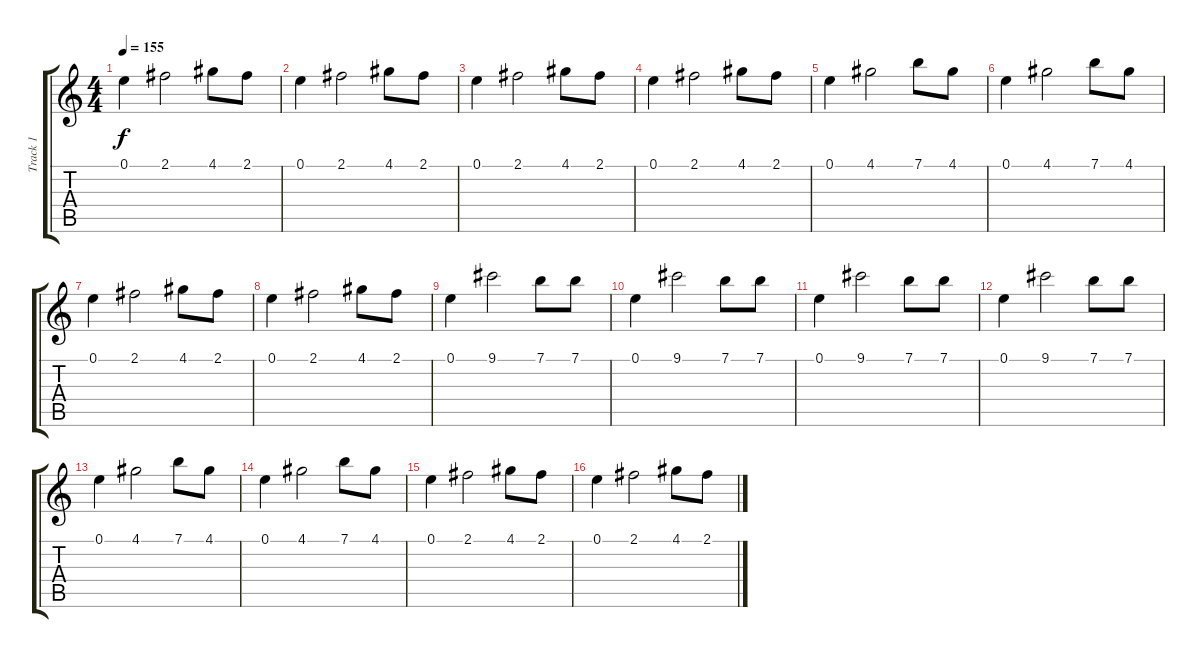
\track ("Track 1" "Track 1") {instrument overdrivenguitar}
\staff {score tabs}
\tuning (E4 B3 G3 D3 A2 E2) {hide}
\ts (4 4)
\tempo 155
\clef g2
\ks c
0.1.4{dy f} 2.1.2 4.1.8 2.1.8 |
0.1.4 2.1.2 4.1.8 2.1.8 |
0.1.4 2.1.2 4.1.8 2.1.8 |
0.1.4 2.1.2 4.1.8 2.1.8 |
0.1.4 4.1.2 7.1.8 4.1.8 |
0.1.4 4.1.2 7.1.8 4.1.8 |
0.1.4 2.1.2 4.1.8 2.1.8 |
0.1.4 2.1.2 4.1.8 2.1.8 |
0.1.4 9.1.2 7.1.8 7.1.8 |
0.1.4 9.1.2 7.1.8 7.1.8 |
0.1.4 9.1.2 7.1.8 7.1.8 |
0.1.4 9.1.2 7.1.8 7.1.8 |
0.1.4 4.1.2 7.1.8 4.1.8 |
0.1.4 4.1.2 7.1.8 4.1.8 |
0.1.4 2.1.2 4.1.8 2.1.8 |
0.1.4 2.1.2 4.1.8 2.1.8
